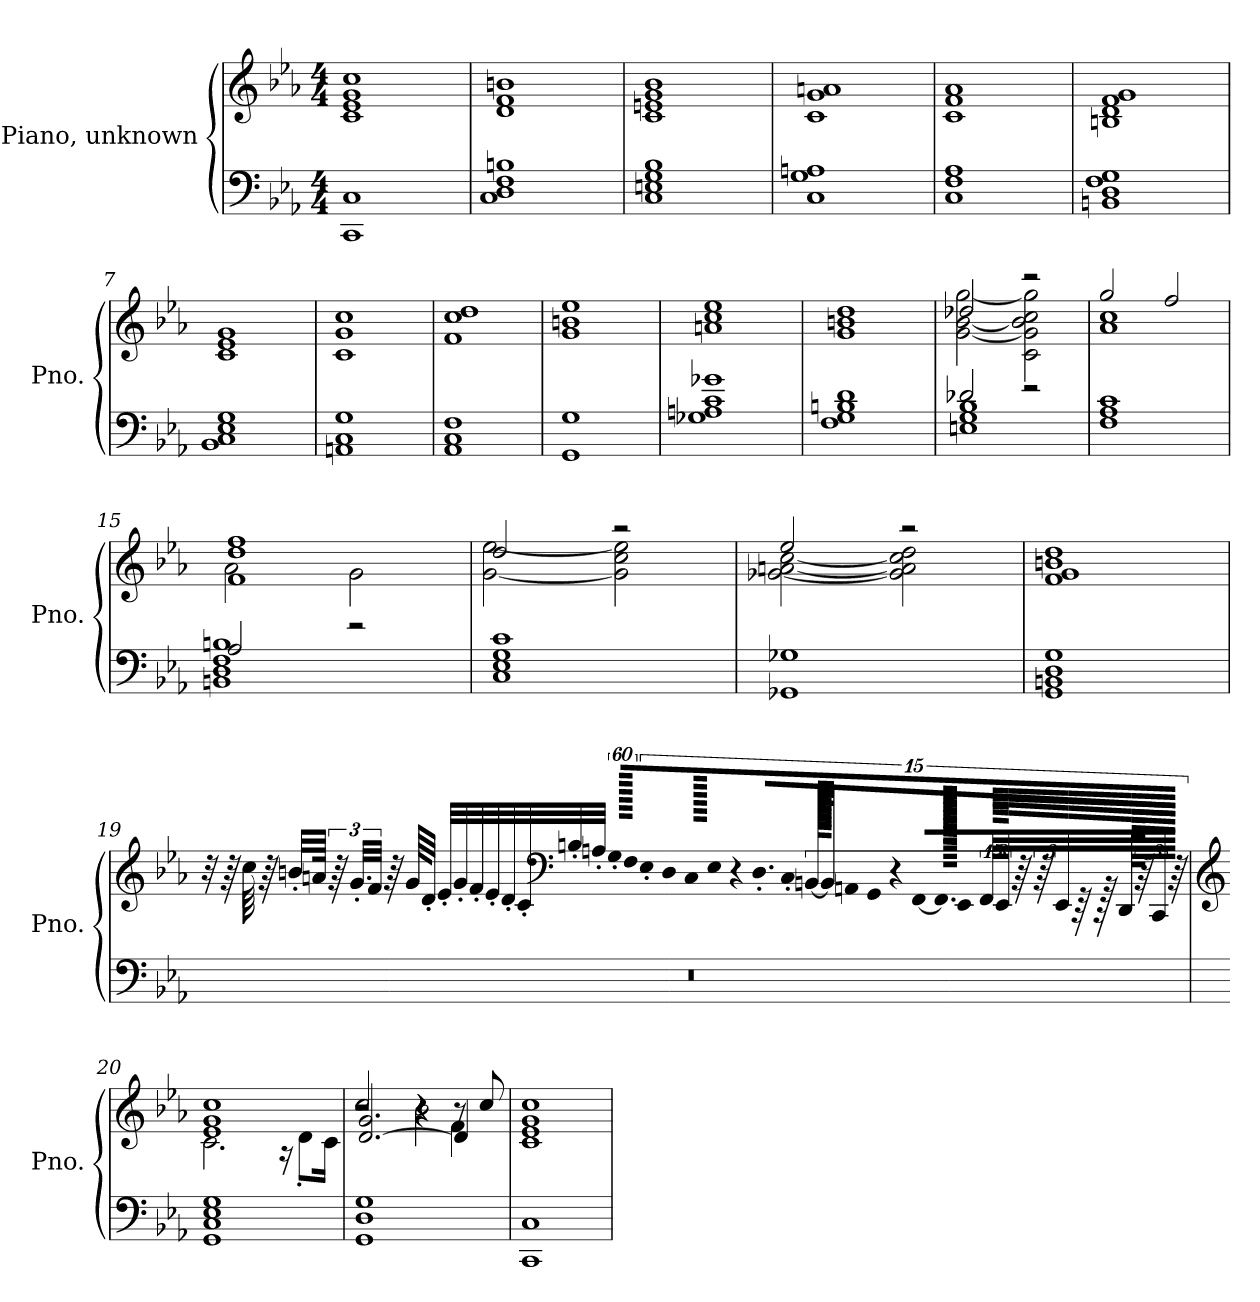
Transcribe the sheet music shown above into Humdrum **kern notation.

**kern	**kern
*part1	*part1
*staff2	*staff1
*I"Piano, unknown	*
*I'Pno.	*
*clefF4	*clefG2
*k[b-e-a-]	*k[b-e-a-]
*M4/4	*M4/4
*MM120	*MM120
=1	=1
1CC 1C	1c 1e- 1g 1cc
=2	=2
1C 1D 1F 1Bn	1d 1f 1bn
=3	=3
1C 1En 1G 1B-	1c 1en 1g 1b-
=4	=4
1C 1G 1An	1c 1g 1an
=5	=5
1C 1F 1A-	1c 1f 1a-
=6	=6
1BBn 1D 1F 1G	1Bn 1d 1f 1g
=7	=7
1BB- 1C 1E- 1G	1c 1e- 1g
=8	=8
1AAn 1C 1G	1c 1g 1cc
=9	=9
1AA- 1C 1F	1f 1cc 1dd
=10	=10
1GG 1G	1g 1bn 1ee-
=11	=11
1G-X 1An 1c 1g-X	1an 1cc 1ee-
=12	=12
1F 1G 1Bn 1d	1g 1bn 1dd
!!LO:LB:g=z
=13	=13
*^	*^
2d-X/	1En 1G 1B-	2dd-X/	[2g\ [2b-\ [2gg\
2r	.	2r	2c\ 2g\] 2b-\] 2cc\ 2gg\]
*v	*v	*	*
=14	=14	=14
1F 1A- 1c	2gg/	1a- 1cc
.	2ff/	.
=15	=15	=15
*^	*	*
2A-/	1BBn 1D 1F 1Bn	1f 1dd 1ff	2a-\
2r	.	.	2g\
*v	*v	*	*
=16	=16	=16
1C 1E- 1G 1c	2dd/	[2g\ [2ee-\
.	2r	2g\] 2cc\ 2ee-\]
=17	=17	=17
1GG-X 1G-X	2ee-/	[2g-X\ [2an\ [2cc\
.	2r	2g-\] 2a\] 2cc\] 2dd\
*	*v	*v
=18	=18
1GG 1BBn 1D 1G	1f 1g 1bn 1dd
!!LO:LB:g=z
=19	=19
1r	32r
.	64r
.	64cc\
.	64r
.	32bn'/LLL
.	64an/JJJk
.	96r
.	48.g'/LLL
.	48f/JJJ
.	64r
.	64g/KLLL
.	32d'/JJJ
.	32e-'/LLL
.	32g'/
.	32f'/
.	32e-'/
.	32d'/
.	32c'/
*	*clefF4
.	32Bn'/
.	32An'/JJJ
!	!LO:N:vis=32
.	1920%53G'\LLL
!	!LO:N:vis=32
.	1920%53F\
.	1920ryy
!	!LO:N:vis=32
.	1920%53E-'\
!	!LO:N:vis=32
.	1920%53D\
!	!LO:N:vis=32
.	1920%53C\
.	1920ryy
!	!LO:N:vis=32
.	1920%53E-\JJJ
!	!LO:N:vis=64
.	640%9r
.	36.D'/LLL
!	!LO:N:vis=32
.	1920%53C'/
.	[960BBn/
.	60BB/]
!	!LO:N:vis=32
.	640%23AAn/
!	!LO:N:vis=64
.	960%17GG/JJJk
!	!LO:N:vis=128
.	1920%17r
!	!LO:N:vis=256
.	[1920%17FF/KLLLL
!	!LO:N:vis=64.
.	640%17FF/]
.	1920ryy
!	!LO:N:vis=256
.	1920%17EE-/K
.	96FF/
.	96EE-/JJJJ
.	96r
.	96r
.	48EE-/
.	64r
.	128r
.	128DD/
.	96r
.	96CC/
.	96r
!!LO:LB:g=z
=20	=20
*	*clefG2
*	*^
1GG 1C 1E- 1G	1e- 1g 1cc	2.c\
.	.	16r
.	.	8d'\L
.	.	16c\Jk
=21	=21	=21
*	*^	*^
1GG 1D 1G	2cc/	2r	[2.d/ 2.g/	2r
.	4r	2b-\	.	4r
.	8r	.	4d/]	4f\
.	8cc/	.	.	.
*	*v	*v	*v	*v
=22	=22
1CC 1C	1c 1e- 1g 1cc
=	=
*-	*-
